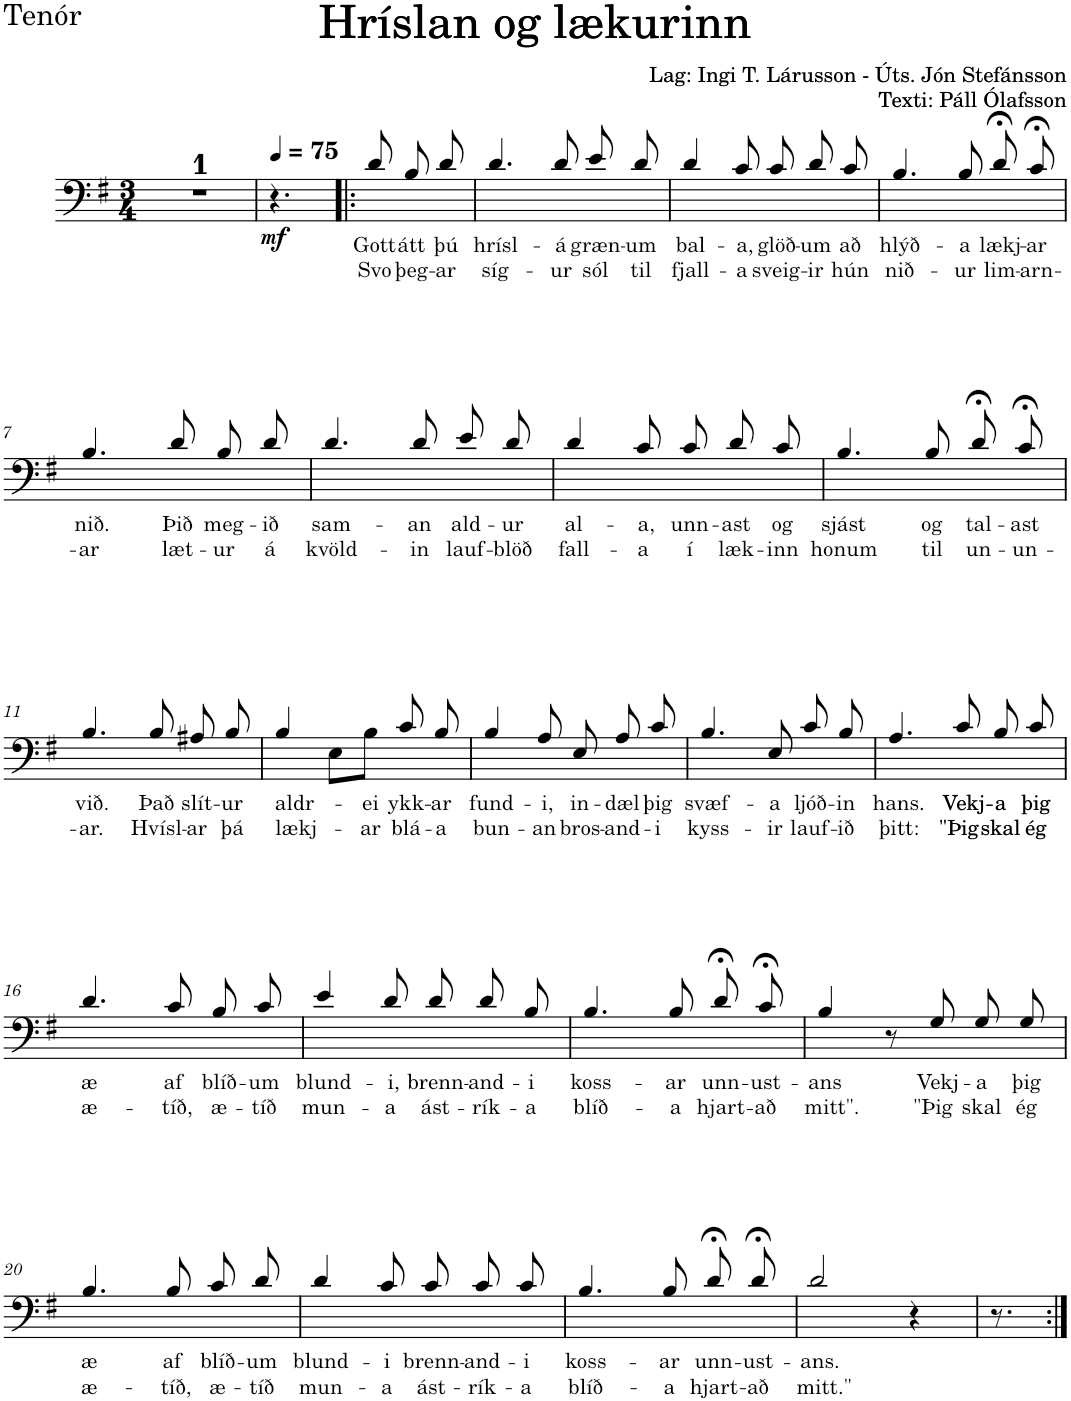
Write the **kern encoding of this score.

**kern	**text	**text	**dynam
*part1	*part1	*part1	*part1
*staff1	*staff1	*staff1	*staff1
*I"Tenor	*	*	*
*I'T.	*	*	*
*clefF4	*	*	*
*k[f#]	*	*	*
*M3/4	*	*	*
=1	=1	=1	=1
2.r	.	.	.
=2	=2	=2	=2
*MM75	*	*	*
!	!	!	!LO:DY:b
4.r	.	.	mf
=3!|:	=3!|:	=3!|:	=3!|:
!	!LO:LY:b	!LO:LY:b	!
8d/	Gott	Svo	.
!	!LO:LY:b	!LO:LY:b	!
8B/	átt	þeg-	.
!	!LO:LY:b	!LO:LY:b	!
8d/	þú	-ar	.
=4	=4	=4	=4
!	!LO:LY:b	!LO:LY:b	!
4.d/	hrísl-	síg-	.
!	!LO:LY:b	!LO:LY:b	!
8d/	-á	-ur	.
!	!LO:LY:b	!LO:LY:b	!
8e/	græn-	sól	.
!	!LO:LY:b	!LO:LY:b	!
8d/	-um	til	.
=5	=5	=5	=5
!	!LO:LY:b	!LO:LY:b	!
4d/	bal-	fjall-	.
!	!LO:LY:b	!LO:LY:b	!
8c/	-a,	-a	.
!	!LO:LY:b	!LO:LY:b	!
8c/	glöð-	sveig-	.
!	!LO:LY:b	!LO:LY:b	!
8d/	-um	-ir	.
!	!LO:LY:b	!LO:LY:b	!
8c/	að	hún	.
=6	=6	=6	=6
!	!LO:LY:b	!LO:LY:b	!
4.B/	hlýð-	nið-	.
!	!LO:LY:b	!LO:LY:b	!
8B/	-a	-ur	.
!	!LO:LY:b	!LO:LY:b	!
8d;</	lækj-	lim-	.
!	!LO:LY:b	!LO:LY:b	!
8c;</	-ar	-arn-	.
!!LO:LB:g=z
=7	=7	=7	=7
!	!LO:LY:b	!LO:LY:b	!
4.B/	nið.	-ar	.
!	!LO:LY:b	!LO:LY:b	!
8d/	Þið	læt-	.
!	!LO:LY:b	!LO:LY:b	!
8B/	meg-	-ur	.
!	!LO:LY:b	!LO:LY:b	!
8d/	-ið	á	.
=8	=8	=8	=8
!	!LO:LY:b	!LO:LY:b	!
4.d/	sam-	kvöld-	.
!	!LO:LY:b	!LO:LY:b	!
8d/	-an	-in	.
!	!LO:LY:b	!LO:LY:b	!
8e/	ald-	lauf-	.
!	!LO:LY:b	!LO:LY:b	!
8d/	-ur	-blöð	.
=9	=9	=9	=9
!	!LO:LY:b	!LO:LY:b	!
4d/	al-	fall-	.
!	!LO:LY:b	!LO:LY:b	!
8c/	-a,	-a	.
!	!LO:LY:b	!LO:LY:b	!
8c/	unn-	í	.
!	!LO:LY:b	!LO:LY:b	!
8d/	-ast	læk-	.
!	!LO:LY:b	!LO:LY:b	!
8c/	og	-inn	.
=10	=10	=10	=10
!	!LO:LY:b	!LO:LY:b	!
4.B/	sjást	honum	.
!	!LO:LY:b	!LO:LY:b	!
8B/	og	til	.
!	!LO:LY:b	!LO:LY:b	!
8d;</	tal-	un-	.
!	!LO:LY:b	!LO:LY:b	!
8c;</	-ast	-un-	.
!!LO:LB:g=z
=11	=11	=11	=11
!	!LO:LY:b	!LO:LY:b	!
4.B/	við.	-ar.	.
!	!LO:LY:b	!LO:LY:b	!
8B/	Það	Hvísl-	.
!	!LO:LY:b	!LO:LY:b	!
8A#X/	slít-	-ar	.
!	!LO:LY:b	!LO:LY:b	!
8B/	-ur	þá	.
=12	=12	=12	=12
!	!LO:LY:b	!LO:LY:b	!
4B/	aldr-	lækj-	.
8E\L	.	.	.
!	!LO:LY:b	!LO:LY:b	!
8B\J	-ei	-ar	.
!	!LO:LY:b	!LO:LY:b	!
8c/	ykk-	blá-	.
!	!LO:LY:b	!LO:LY:b	!
8B/	-ar	-a	.
=13	=13	=13	=13
!	!LO:LY:b	!LO:LY:b	!
4B/	fund-	bun-	.
!	!LO:LY:b	!LO:LY:b	!
8A/	-i,	-an	.
!	!LO:LY:b	!LO:LY:b	!
8E/	in-	bros-	.
!	!LO:LY:b	!LO:LY:b	!
8A/	-dæl	-and-	.
!	!LO:LY:b	!LO:LY:b	!
8c/	þig	-i	.
=14	=14	=14	=14
!	!LO:LY:b	!LO:LY:b	!
4.B/	svæf-	kyss-	.
!	!LO:LY:b	!LO:LY:b	!
8E/	-a	-ir	.
!	!LO:LY:b	!LO:LY:b	!
8c/	ljóð-	lauf-	.
!	!LO:LY:b	!LO:LY:b	!
8B/	-in	-ið	.
=15	=15	=15	=15
!	!LO:LY:b	!LO:LY:b	!
4.A/	hans.	þitt:	.
!	!LO:LY:b	!LO:LY:b	!
8c/	Vekj-	"Þig	.
!	!LO:LY:b	!LO:LY:b	!
8B/	-a	skal	.
!	!LO:LY:b	!LO:LY:b	!
8c/	þig	ég	.
!!LO:LB:g=z
=16	=16	=16	=16
!	!LO:LY:b	!LO:LY:b	!
4.d/	æ	æ-	.
!	!LO:LY:b	!LO:LY:b	!
8c/	af	-tíð,	.
!	!LO:LY:b	!LO:LY:b	!
8B/	blíð-	æ-	.
!	!LO:LY:b	!LO:LY:b	!
8c/	-um	-tíð	.
=17	=17	=17	=17
!	!LO:LY:b	!LO:LY:b	!
4e/	blund-	mun-	.
!	!LO:LY:b	!LO:LY:b	!
8d/	-i,	-a	.
!	!LO:LY:b	!LO:LY:b	!
8d/	brenn-	ást-	.
!	!LO:LY:b	!LO:LY:b	!
8d/	-and-	-rík-	.
!	!LO:LY:b	!LO:LY:b	!
8B/	-i	-a	.
=18	=18	=18	=18
!	!LO:LY:b	!LO:LY:b	!
4.B/	koss-	blíð-	.
!	!LO:LY:b	!LO:LY:b	!
8B/	-ar	-a	.
!	!LO:LY:b	!LO:LY:b	!
8d;</	unn-	hjart-	.
!	!LO:LY:b	!LO:LY:b	!
8c;</	-ust-	-að	.
=19	=19	=19	=19
!	!LO:LY:b	!LO:LY:b	!
4B/	-ans	mitt".	.
8r	.	.	.
!	!LO:LY:b	!LO:LY:b	!
8G/	Vekj-	"Þig	.
!	!LO:LY:b	!LO:LY:b	!
8G/	-a	skal	.
!	!LO:LY:b	!LO:LY:b	!
8G/	þig	ég	.
!!LO:LB:g=z
=20	=20	=20	=20
!	!LO:LY:b	!LO:LY:b	!
4.B/	æ	æ-	.
!	!LO:LY:b	!LO:LY:b	!
8B/	af	-tíð,	.
!	!LO:LY:b	!LO:LY:b	!
8c/	blíð-	æ-	.
!	!LO:LY:b	!LO:LY:b	!
8d/	-um	-tíð	.
=21	=21	=21	=21
!	!LO:LY:b	!LO:LY:b	!
4d/	blund-	mun-	.
!	!LO:LY:b	!LO:LY:b	!
8c/	-i	-a	.
!	!LO:LY:b	!LO:LY:b	!
8c/	brenn-	ást-	.
!	!LO:LY:b	!LO:LY:b	!
8c/	-and-	-rík-	.
!	!LO:LY:b	!LO:LY:b	!
8c/	-i	-a	.
=22	=22	=22	=22
!	!LO:LY:b	!LO:LY:b	!
4.B/	koss-	blíð-	.
!	!LO:LY:b	!LO:LY:b	!
8B/	-ar	-a	.
!	!LO:LY:b	!LO:LY:b	!
8d;</	unn-	hjart-	.
!	!LO:LY:b	!LO:LY:b	!
8d;</	-ust-	-að	.
=23	=23	=23	=23
!	!LO:LY:b	!LO:LY:b	!
2d/	-ans.	mitt."	.
4r	.	.	.
=24	=24	=24	=24
8.r	.	.	.
=:|!	=:|!	=:|!	=:|!
*-	*-	*-	*-
